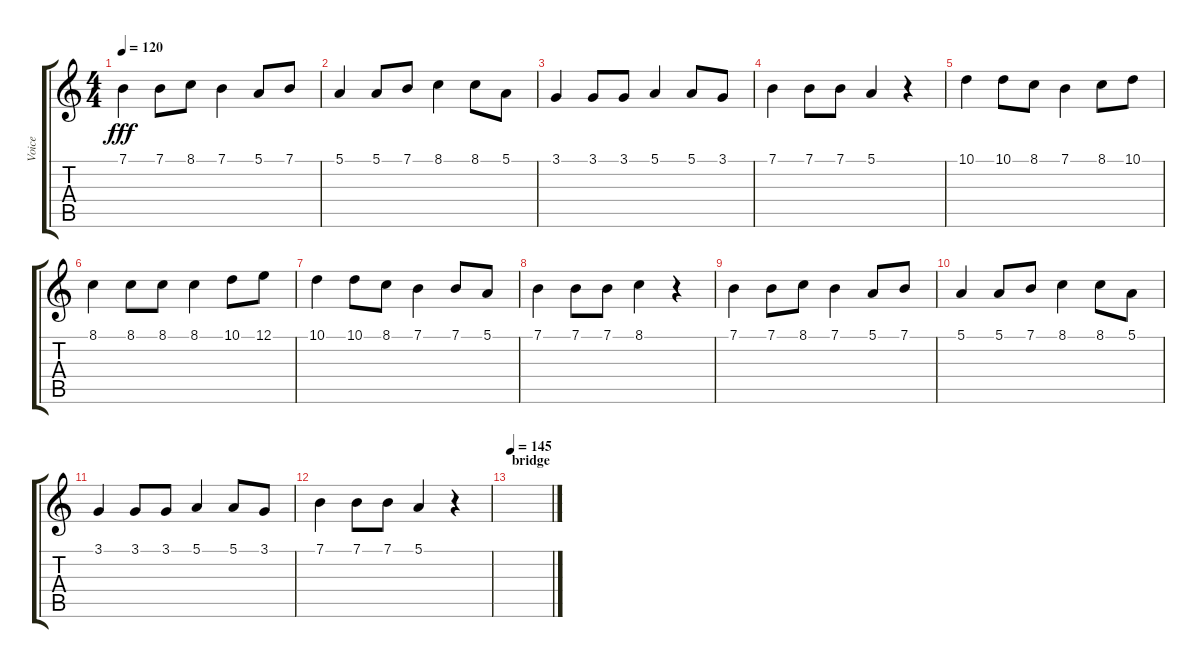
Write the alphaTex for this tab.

\track ("Voice" "Voice") {instrument choiraahs}
\staff {score tabs}
\tuning (E4 B3 G3 D3 A2 E2) {hide}
\ts (4 4)
\tempo 120
\clef g2
\ks c
7.1.4{dy fff} 7.1.8 8.1.8 7.1.4 5.1.8 7.1.8 |
5.1.4 5.1.8 7.1.8 8.1.4 8.1.8 5.1.8 |
3.1.4 3.1.8 3.1.8 5.1.4 5.1.8 3.1.8 |
7.1.4 7.1.8 7.1.8 5.1.4 r.4 |
10.1.4 10.1.8 8.1.8 7.1.4 8.1.8 10.1.8 |
8.1.4 8.1.8 8.1.8 8.1.4 10.1.8 12.1.8 |
10.1.4 10.1.8 8.1.8 7.1.4 7.1.8 5.1.8 |
7.1.4 7.1.8 7.1.8 8.1.4 r.4 |
7.1.4 7.1.8 8.1.8 7.1.4 5.1.8 7.1.8 |
5.1.4 5.1.8 7.1.8 8.1.4 8.1.8 5.1.8 |
3.1.4 3.1.8 3.1.8 5.1.4 5.1.8 3.1.8 |
7.1.4 7.1.8 7.1.8 5.1.4 r.4 |
\section ("" "bridge")
\tempo 145
